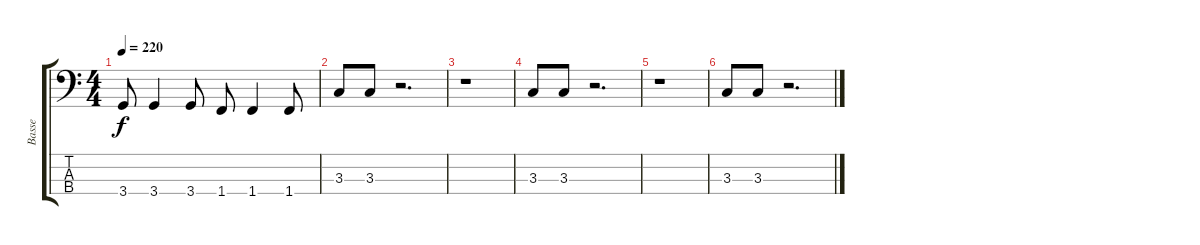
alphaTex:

\track ("Basse" "Basse") {instrument electricbassfinger}
\staff {score tabs}
\tuning (G2 D2 A1 E1) {hide}
\ts (4 4)
\tempo 220
\clef f4
\ks c
3.4.8{dy f} 3.4.4 3.4.8 1.4.8 1.4.4 1.4.8 |
3.3.8 3.3.8 r.2{d} |
r.1 |
3.3.8 3.3.8 r.2{d} |
r.1 |
3.3.8 3.3.8 r.2{d}
